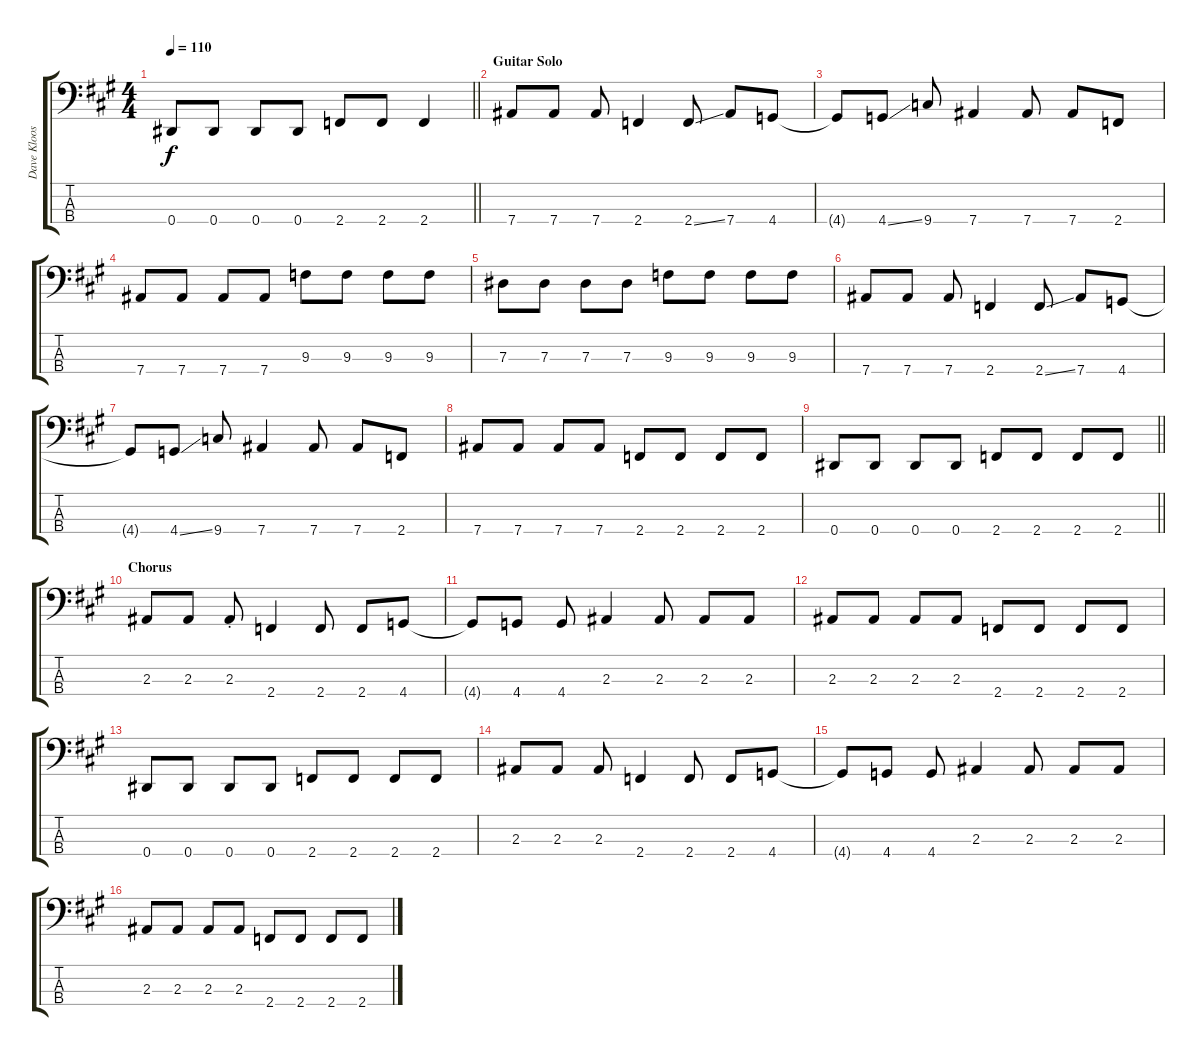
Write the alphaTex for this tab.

\track ("Dave Kloos" "Dave Kloos") {instrument electricbasspick}
\staff {score tabs}
\tuning (Gb2 Db2 Ab1 Eb1) {hide}
\ts (4 4)
\tempo 110
\clef f4
\barLineRight lightlight
\ks a
0.4.8{dy f} 0.4.8 0.4.8 0.4.8 2.4.8 2.4.8 2.4.4 |
\section ("" "Guitar Solo")
7.4.8 7.4.8 7.4.8 2.4.4 2.4{ss}.8 7.4.8 4.4.8 |
4.4{t}.8 4.4{ss}.8 9.4.8 7.4.4 7.4.8 7.4.8 2.4.8 |
7.4.8 7.4.8 7.4.8 7.4.8 9.3.8 9.3.8 9.3.8 9.3.8 |
7.3.8 7.3.8 7.3.8 7.3.8 9.3.8 9.3.8 9.3.8 9.3.8 |
7.4.8 7.4.8 7.4.8 2.4.4 2.4{ss}.8 7.4.8 4.4.8 |
4.4{t}.8 4.4{ss}.8 9.4.8 7.4.4 7.4.8 7.4.8 2.4.8 |
7.4.8 7.4.8 7.4.8 7.4.8 2.4.8 2.4.8 2.4.8 2.4.8 |
\barLineRight lightlight
0.4.8 0.4.8 0.4.8 0.4.8 2.4.8 2.4.8 2.4.8 2.4.8 |
\section ("" "Chorus")
2.3.8 2.3.8 2.3{st}.8 2.4.4 2.4.8 2.4.8 4.4.8 |
4.4{t}.8 4.4.8 4.4.8 2.3.4 2.3.8 2.3.8 2.3.8 |
2.3.8 2.3.8 2.3.8 2.3.8 2.4.8 2.4.8 2.4.8 2.4.8 |
0.4.8 0.4.8 0.4.8 0.4.8 2.4.8 2.4.8 2.4.8 2.4.8 |
2.3.8 2.3.8 2.3.8 2.4.4 2.4.8 2.4.8 4.4.8 |
4.4{t}.8 4.4.8 4.4.8 2.3.4 2.3.8 2.3.8 2.3.8 |
2.3.8 2.3.8 2.3.8 2.3.8 2.4.8 2.4.8 2.4.8 2.4.8
